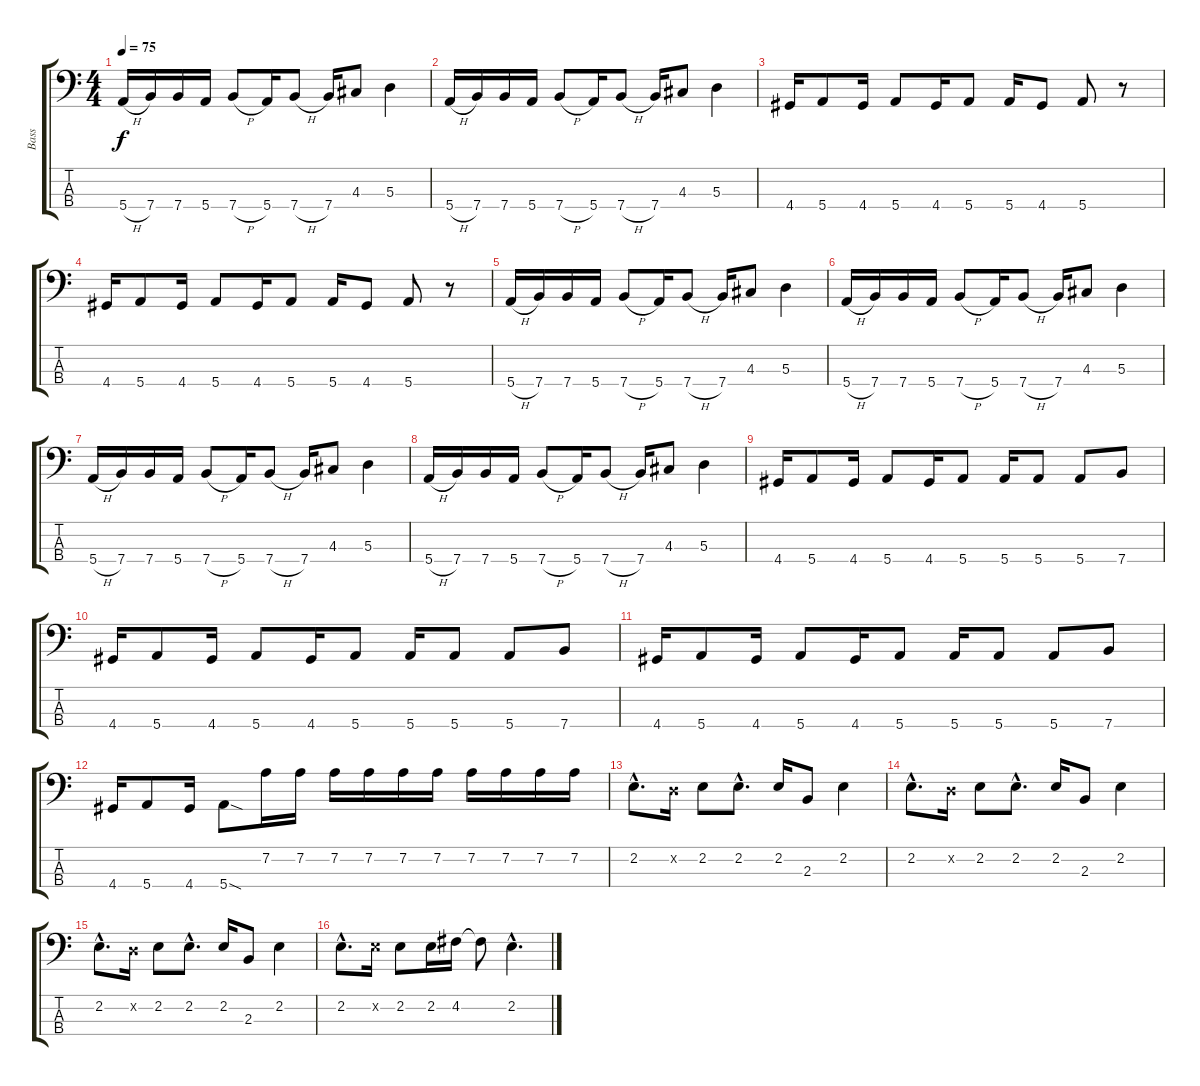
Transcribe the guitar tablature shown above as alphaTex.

\track ("Bass" "Bass") {instrument electricbasspick}
\staff {score tabs}
\tuning (G2 D2 A1 E1) {hide}
\ts (4 4)
\tempo 75
\clef f4
\ks c
5.4{h}.16{dy f} 7.4.16 7.4.16 5.4.16 7.4{h}.8 5.4.16 7.4{h}.8 7.4.16 4.3.8 5.3.4 |
5.4{h}.16 7.4.16 7.4.16 5.4.16 7.4{h}.8 5.4.16 7.4{h}.8 7.4.16 4.3.8 5.3.4 |
4.4.16 5.4.8 4.4.16 5.4.8 4.4.16 5.4.8 5.4.16 4.4.8 5.4.8 r.8 |
4.4.16 5.4.8 4.4.16 5.4.8 4.4.16 5.4.8 5.4.16 4.4.8 5.4.8 r.8 |
5.4{h}.16 7.4.16 7.4.16 5.4.16 7.4{h}.8 5.4.16 7.4{h}.8 7.4.16 4.3.8 5.3.4 |
5.4{h}.16 7.4.16 7.4.16 5.4.16 7.4{h}.8 5.4.16 7.4{h}.8 7.4.16 4.3.8 5.3.4 |
5.4{h}.16 7.4.16 7.4.16 5.4.16 7.4{h}.8 5.4.16 7.4{h}.8 7.4.16 4.3.8 5.3.4 |
5.4{h}.16 7.4.16 7.4.16 5.4.16 7.4{h}.8 5.4.16 7.4{h}.8 7.4.16 4.3.8 5.3.4 |
4.4.16 5.4.8 4.4.16 5.4.8 4.4.16 5.4.8 5.4.16 5.4.8 5.4.8 7.4.8 |
4.4.16 5.4.8 4.4.16 5.4.8 4.4.16 5.4.8 5.4.16 5.4.8 5.4.8 7.4.8 |
4.4.16 5.4.8 4.4.16 5.4.8 4.4.16 5.4.8 5.4.16 5.4.8 5.4.8 7.4.8 |
4.4.16 5.4.8 4.4.16 5.4{sod}.8 7.2.16 7.2.16 7.2.16 7.2.16 7.2.16 7.2.16 7.2.16 7.2.16 7.2.16 7.2.16 |
2.2{hac}.8{d} 0.2{x}.16 2.2.8 2.2{hac}.8{d} 2.2.16 2.3.8 2.2.4 |
2.2{hac}.8{d} 0.2{x}.16 2.2.8 2.2{hac}.8{d} 2.2.16 2.3.8 2.2.4 |
2.2{hac}.8{d} 0.2{x}.16 2.2.8 2.2{hac}.8{d} 2.2.16 2.3.8 2.2.4 |
2.2{hac}.8{d} 2.2{x}.16 2.2.8 2.2.16 4.2.16 4.2{t}.8 2.2{hac}.4{d}
